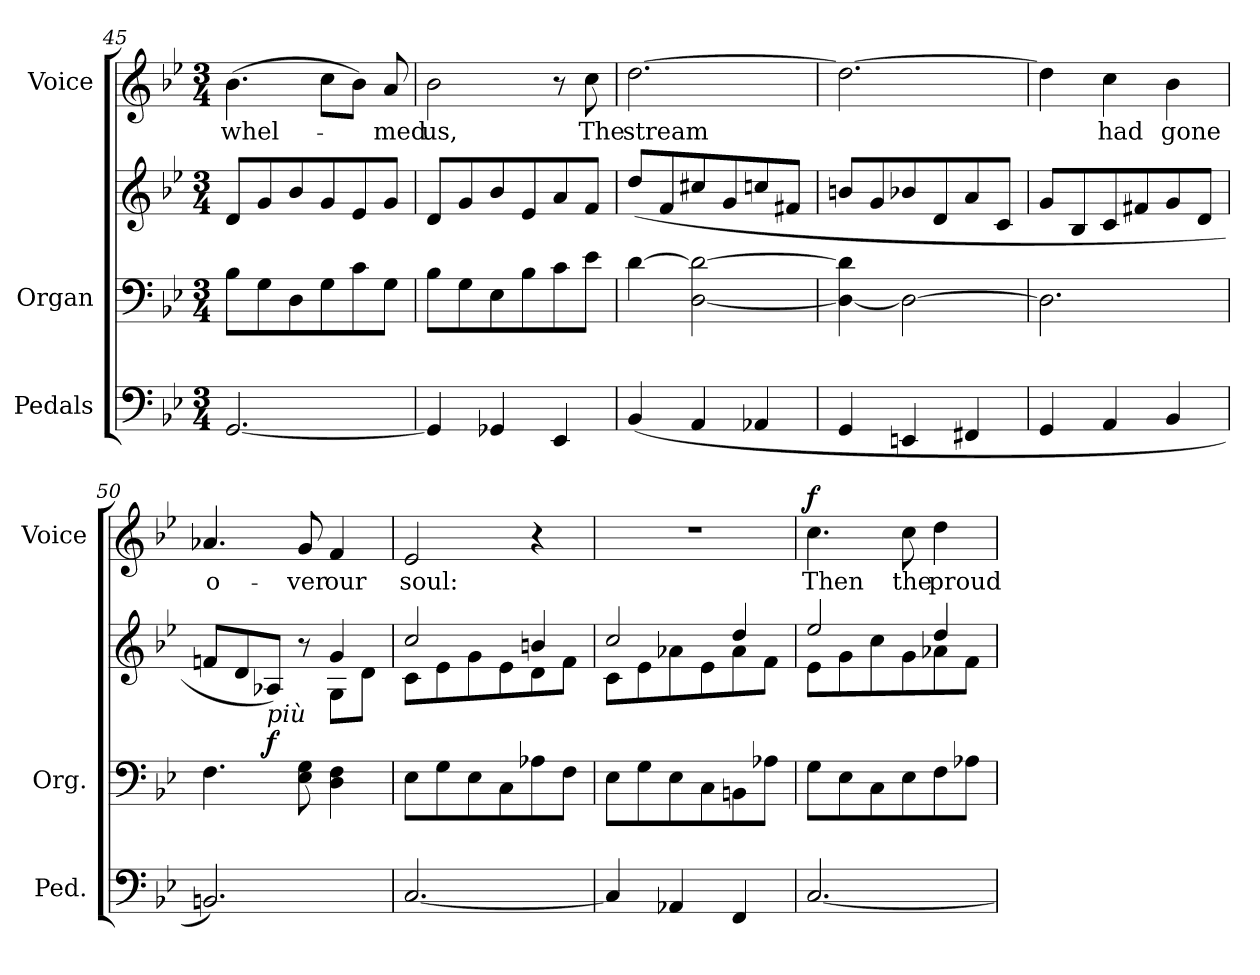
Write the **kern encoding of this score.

**kern	**kern	**kern	**dynam	**kern	**text	**dynam
*part3	*part2	*part2	*part2	*part1	*part1	*part1
*staff4	*staff3	*staff2	*staff2/3	*staff1	*staff1	*staff1
*I"Pedals	*I"Organ	*	*	*I"Voice	*	*
*I'Ped.	*I'Org.	*	*	*I'Voice	*	*
*clefF4	*clefF4	*clefG2	*	*clefG2	*	*
*k[b-e-]	*k[b-e-]	*k[b-e-]	*	*k[b-e-]	*	*
*B-:	*B-:	*B-:	*	*B-:	*	*
*M3/4	*M3/4	*M3/4	*	*M3/4	*	*
=45	=45	=45	=45	=45	=45	=45
!	!	!	!	!	!LO:LY:b:color=#000000	!
[2.GGi/	8B-i\L	8di/L	.	(4.b-i\	-whel-	.
.	8Gi\	8gi/	.	.	.	.
.	8Di\	8b-i/	.	.	.	.
.	8Gi\	8gi/	.	8cci\L	.	.
.	8ci\	8e-i/	.	8b-i\J)	.	.
!	!	!	!	!	!LO:LY:b:color=#000000	!
.	8Gi\J	8gi/J	.	8ai/	-med	.
=46	=46	=46	=46	=46	=46	=46
!	!	!	!	!	!LO:LY:b:color=#000000	!
4GGi/]	8B-i\L	8di/L	.	2b-i\	us,	.
.	8Gi\	8gi/	.	.	.	.
4GG-Xi/	8E-i\	8b-i/	.	.	.	.
.	8B-i\	8e-i/	.	.	.	.
4EE-i/	8ci\	8ai/	.	8r	.	.
!	!	!	!	!	!LO:LY:b:color=#000000	!
.	8e-i\J	8fi/J	.	8cci\	The	.
=47	=47	=47	=47	=47	=47	=47
!	!	!	!	!	!LO:LY:b:color=#000000	!
(4BB-i/	[4di\	(8ddi/L	.	[2.ddi\	stream	.
.	.	8fi/	.	.	.	.
4AAi/	[2Di\ 2di_	8cc#Xi/	.	.	.	.
.	.	8gi/	.	.	.	.
4AA-Xi/	.	8ccni/	.	.	.	.
.	.	8f#Xi/J	.	.	.	.
!!LO:LB:g=z
=48	=48	=48	=48	=48	=48	=48
4GGi/	4Di\_ 4di]	8bni/L	.	2.ddi\_	.	.
.	.	8gi/	.	.	.	.
4EEni/	2Di\_	8b-Xi/	.	.	.	.
.	.	8di/	.	.	.	.
4FF#Xi/	.	8ai/	.	.	.	.
.	.	8ci/J	.	.	.	.
=49	=49	=49	=49	=49	=49	=49
4GGi/	2.Di\]	8gi/L	.	4ddi\]	.	.
.	.	8B-i/	.	.	.	.
!	!	!	!	!	!LO:LY:b:color=#000000	!
4AAi/	.	8ci/	.	4cci\	had	.
.	.	8f#Xi/	.	.	.	.
!	!	!	!	!	!LO:LY:b:color=#000000	!
4BB-i/	.	8gi/	.	4b-i\	gone	.
.	.	8di/J	.	.	.	.
=50	=50	=50	=50	=50	=50	=50
*	*	*^	*	*	*	*
!	!	!	!	!	!	!LO:LY:b:color=#000000	!
2.BBni/)	4.Fi\	8fni/L	2ryy	.	4.a-Xi/	o-	.
.	.	8di/	.	.	.	.	.
!	!	!LO:TX:b:i:t=più	!	!	!	!	!
.	.	8A-Xi/J)	.	f	.	.	.
!	!	!	!	!	!	!LO:LY:b:color=#000000	!
.	8E-i\ 8Gi	8r	.	.	8gi/	-ver	.
!	!	!	!	!	!	!LO:LY:b:color=#000000	!
.	4Di\ 4Fi	4gi/	8Gi\L	.	4fi/	our	.
.	.	.	8di\J	.	.	.	.
=51	=51	=51	=51	=51	=51	=51	=51
!	!	!	!	!	!	!LO:LY:b:color=#000000	!
[2.Ci/	8E-i\L	2cci/	8ci\L	.	2e-i/	soul:	.
.	8Gi\	.	8e-i\	.	.	.	.
.	8E-i\	.	8gi\	.	.	.	.
.	8Ci\	.	8e-i\	.	.	.	.
.	8A-Xi\	4bni/	8di\	.	4r	.	.
.	8Fi\J	.	8fi\J	.	.	.	.
=52	=52	=52	=52	=52	=52	=52	=52
!	!	!	!	!	!LO:N:vis=1	!	!
4Ci/]	8E-i\L	2cci/	8ci\L	.	2.r	.	.
.	8Gi\	.	8e-i\	.	.	.	.
4AA-Xi/	8E-i\	.	8a-Xi\	.	.	.	.
.	8Ci\	.	8e-i\	.	.	.	.
4FFi/	8BBni\	4ddi/	8a-i\	.	.	.	.
.	8A-Xi\J	.	8fi\J	.	.	.	.
!!LO:LB:g=z
=53	=53	=53	=53	=53	=53	=53	=53
!	!	!	!	!	!	!LO:LY:b:color=#000000	!
[2.Ci/	8Gi\L	2ee-i/	8e-i\L	.	4.cci\	Then	f
.	8E-i\	.	8gi\	.	.	.	.
.	8Ci\	.	8cci\	.	.	.	.
!	!	!	!	!	!	!LO:LY:b:color=#000000	!
.	8E-i\	.	8gi\	.	8cci\	the	.
!	!	!	!	!	!	!LO:LY:b:color=#000000	!
.	8Fi\	4ddi/	8a-Xi\	.	4ddi\	proud	.
.	8A-Xi\J	.	8fi\J	.	.	.	.
*	*	*v	*v	*	*	*	*
=	=	=	=	=	=	=
*-	*-	*-	*-	*-	*-	*-
